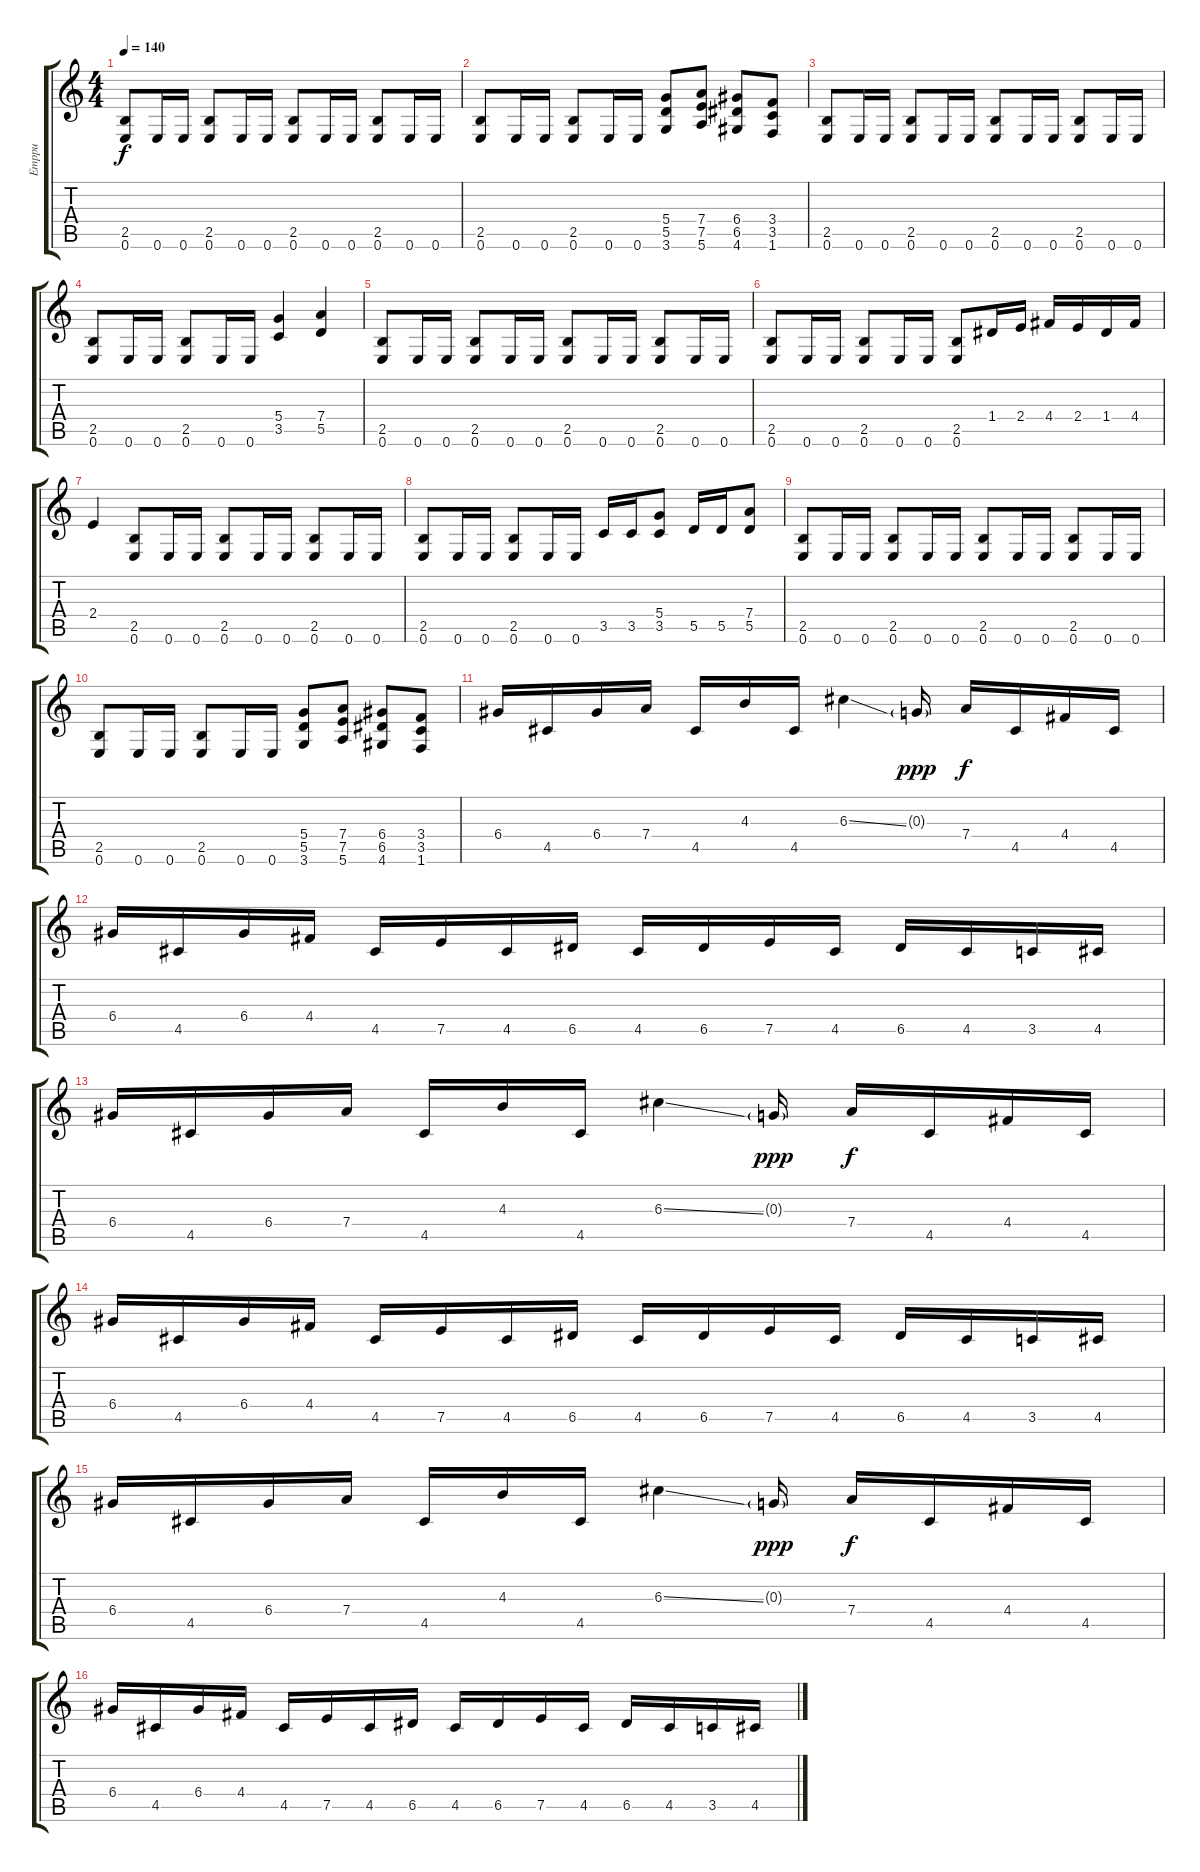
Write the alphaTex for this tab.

\track ("Emppu" "Emppu") {instrument overdrivenguitar}
\staff {score tabs}
\tuning (E4 B3 G3 D3 A2 E2) {hide}
\ts (4 4)
\tempo 140
\clef g2
\ks c
(2.5 0.6).8{dy f} 0.6.16 0.6.16 (2.5 0.6).8 0.6.16 0.6.16 (2.5 0.6).8 0.6.16 0.6.16 (2.5 0.6).8 0.6.16 0.6.16 |
(2.5 0.6).8 0.6.16 0.6.16 (2.5 0.6).8 0.6.16 0.6.16 (5.4 5.5 3.6).8 (7.4 7.5 5.6).8 (6.4 6.5 4.6).8 (3.4 3.5 1.6).8 |
(2.5 0.6).8 0.6.16 0.6.16 (2.5 0.6).8 0.6.16 0.6.16 (2.5 0.6).8 0.6.16 0.6.16 (2.5 0.6).8 0.6.16 0.6.16 |
(2.5 0.6).8 0.6.16 0.6.16 (2.5 0.6).8 0.6.16 0.6.16 (5.4 3.5).4 (7.4 5.5).4 |
(2.5 0.6).8 0.6.16 0.6.16 (2.5 0.6).8 0.6.16 0.6.16 (2.5 0.6).8 0.6.16 0.6.16 (2.5 0.6).8 0.6.16 0.6.16 |
(2.5 0.6).8 0.6.16 0.6.16 (2.5 0.6).8 0.6.16 0.6.16 (2.5 0.6).8 1.4.16 2.4.16 4.4.16 2.4.16 1.4.16 4.4.16 |
2.4.4 (2.5 0.6).8 0.6.16 0.6.16 (2.5 0.6).8 0.6.16 0.6.16 (2.5 0.6).8 0.6.16 0.6.16 |
(2.5 0.6).8 0.6.16 0.6.16 (2.5 0.6).8 0.6.16 0.6.16 3.5.16 3.5.16 (5.4 3.5).8 5.5.16 5.5.16 (7.4 5.5).8 |
(2.5 0.6).8 0.6.16 0.6.16 (2.5 0.6).8 0.6.16 0.6.16 (2.5 0.6).8 0.6.16 0.6.16 (2.5 0.6).8 0.6.16 0.6.16 |
(2.5 0.6).8 0.6.16 0.6.16 (2.5 0.6).8 0.6.16 0.6.16 (5.4 5.5 3.6).8 (7.4 7.5 5.6).8 (6.4 6.5 4.6).8 (3.4 3.5 1.6).8 |
6.4.16 4.5.16 6.4.16 7.4.16 4.5.16 4.3.16 4.5.16 6.3{ss}.4 0.3{g}.16{dy ppp} 7.4.16{dy f} 4.5.16 4.4.16 4.5.16 |
6.4.16 4.5.16 6.4.16 4.4.16 4.5.16 7.5.16 4.5.16 6.5.16 4.5.16 6.5.16 7.5.16 4.5.16 6.5.16 4.5.16 3.5.16 4.5.16 |
6.4.16 4.5.16 6.4.16 7.4.16 4.5.16 4.3.16 4.5.16 6.3{ss}.4 0.3{g}.16{dy ppp} 7.4.16{dy f} 4.5.16 4.4.16 4.5.16 |
6.4.16 4.5.16 6.4.16 4.4.16 4.5.16 7.5.16 4.5.16 6.5.16 4.5.16 6.5.16 7.5.16 4.5.16 6.5.16 4.5.16 3.5.16 4.5.16 |
6.4.16 4.5.16 6.4.16 7.4.16 4.5.16 4.3.16 4.5.16 6.3{ss}.4 0.3{g}.16{dy ppp} 7.4.16{dy f} 4.5.16 4.4.16 4.5.16 |
6.4.16 4.5.16 6.4.16 4.4.16 4.5.16 7.5.16 4.5.16 6.5.16 4.5.16 6.5.16 7.5.16 4.5.16 6.5.16 4.5.16 3.5.16 4.5.16
